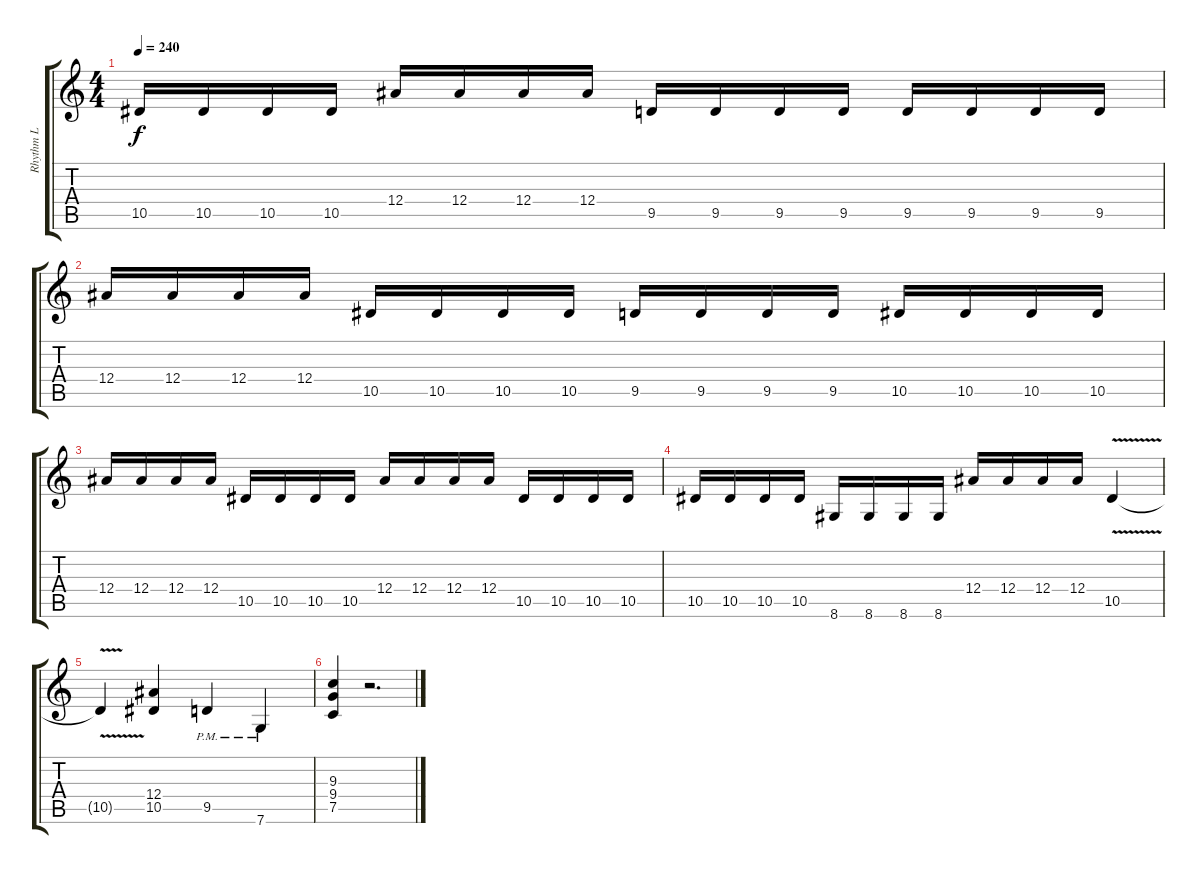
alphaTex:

\track ("Rhythm L" "Rhythm L") {instrument distortionguitar}
\staff {score tabs}
\tuning (C4 G3 Eb3 Bb2 F2 C2) {hide}
\ts (4 4)
\tempo 240
\clef g2
\ks c
10.5.16{dy f} 10.5.16 10.5.16 10.5.16 12.4.16 12.4.16 12.4.16 12.4.16 9.5.16 9.5.16 9.5.16 9.5.16 9.5.16 9.5.16 9.5.16 9.5.16 |
12.4.16 12.4.16 12.4.16 12.4.16 10.5.16 10.5.16 10.5.16 10.5.16 9.5.16 9.5.16 9.5.16 9.5.16 10.5.16 10.5.16 10.5.16 10.5.16 |
12.4.16 12.4.16 12.4.16 12.4.16 10.5.16 10.5.16 10.5.16 10.5.16 12.4.16 12.4.16 12.4.16 12.4.16 10.5.16 10.5.16 10.5.16 10.5.16 |
10.5.16 10.5.16 10.5.16 10.5.16 8.6.16 8.6.16 8.6.16 8.6.16 12.4.16 12.4.16 12.4.16 12.4.16 10.5{v}.4 |
10.5{t}.4 (12.4 10.5).4 9.5{pm}.4 7.6{pm}.4 |
(9.3 9.4 7.5).4 r.2{d}
